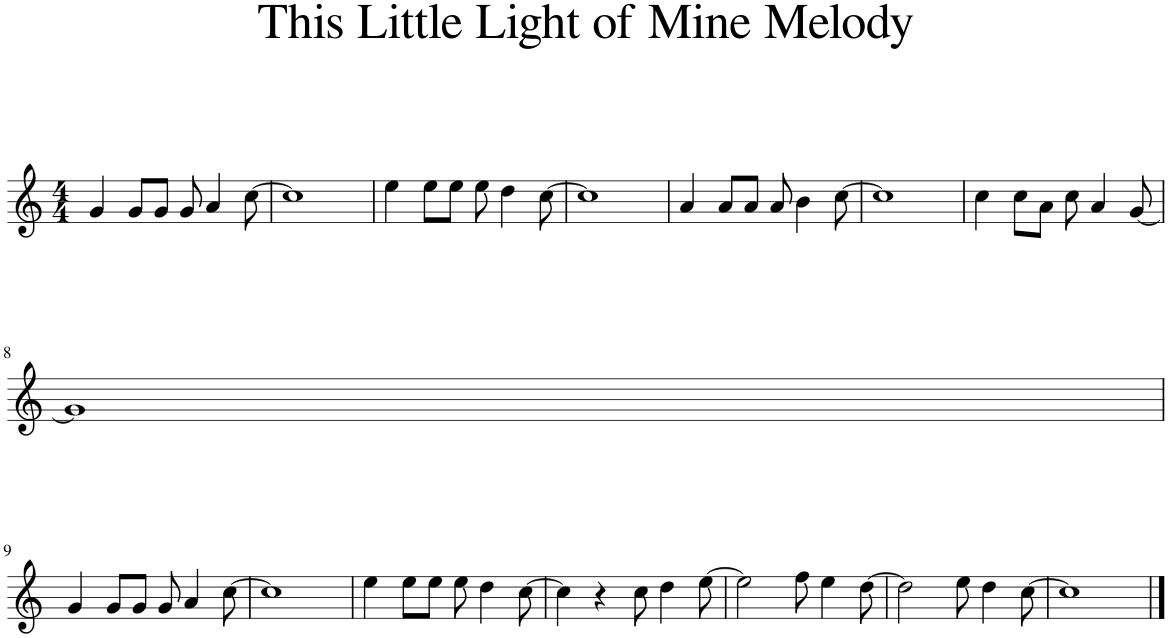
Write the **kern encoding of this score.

**kern
*part1
*staff1
*I"Piano
*I'Pno.
*clefG2
*k[]
*M4/4
=1
4g/
8g/L
8g/J
8g/
4a/
[8cc\
=2
1cc]
=3
4ee\
8ee\L
8ee\J
8ee\
4dd\
[8cc\
=4
1cc]
=5
4a/
8a/L
8a/J
8a/
4b\
[8cc\
=6
1cc]
=7
4cc\
8cc\L
8a\J
8cc\
4a/
[8g/
!!LO:LB:g=z
=8
1g]
!!LO:LB:g=z
=9
4g/
8g/L
8g/J
8g/
4a/
[8cc\
=10
1cc]
=11
4ee\
8ee\L
8ee\J
8ee\
4dd\
[8cc\
=12
4cc\]
4r
8cc\
4dd\
[8ee\
=13
2ee\]
8ff\
4ee\
[8dd\
=14
2dd\]
8ee\
4dd\
[8cc\
=15
1cc]
==
*-
